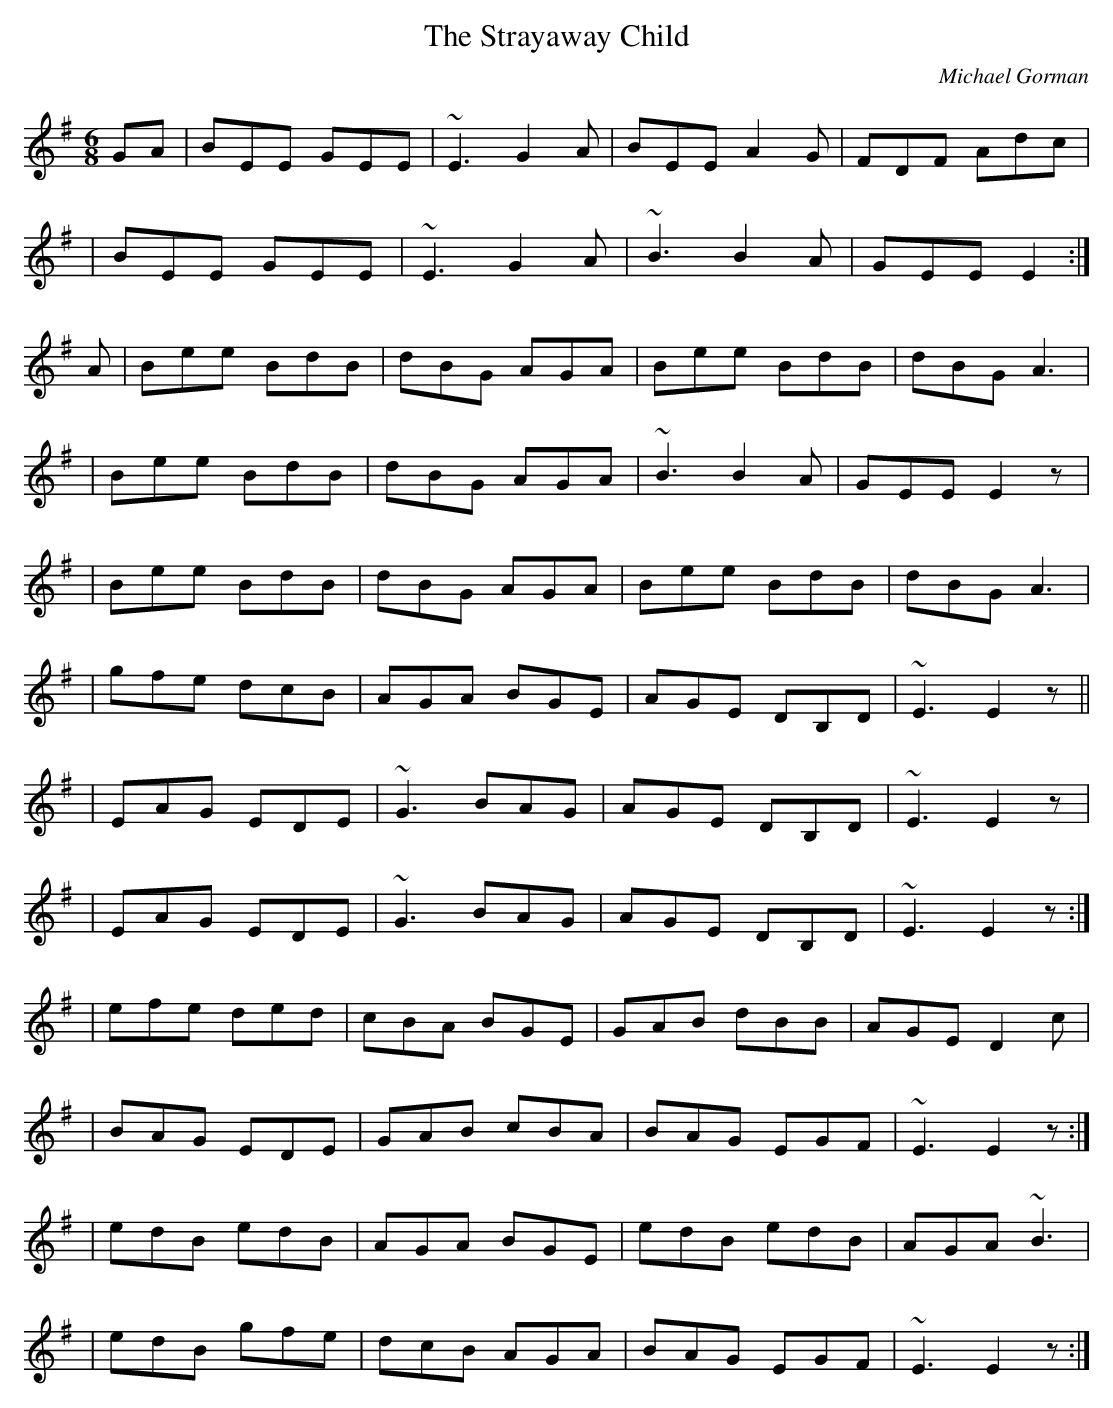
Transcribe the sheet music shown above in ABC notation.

X:1
T: Strayaway Child, The
M: 6/8
L: 1/8
C: Michael Gorman
K: G
GA | BEE GEE | ~E3 G2 A | BEE A2G | FDF Adc |
| BEE GEE | ~E3 G2 A | ~B3 B2A | GEE E2 :|
A | Bee BdB | dBG AGA | Bee BdB | dBG A3 |
| Bee BdB | dBG AGA | ~B3 B2A | GEE E2z |
| Bee BdB | dBG AGA | Bee BdB | dBG A3 |
| gfe dcB | AGA BGE | AGE DB,D | ~E3 E2z ||
| EAG EDE | ~G3 BAG | AGE DB,D | ~E3 E2z |
| EAG EDE | ~G3 BAG | AGE DB,D | ~E3 E2z :|
| efe ded | cBA BGE | GAB dBB | AGED2c |
| BAG EDE | GAB cBA | BAG EGF | ~E3 E2z :|
| edB edB | AGA BGE | edB edB | AGA ~B3 |
| edB gfe | dcB AGA | BAG EGF | ~E3 E2z :|
